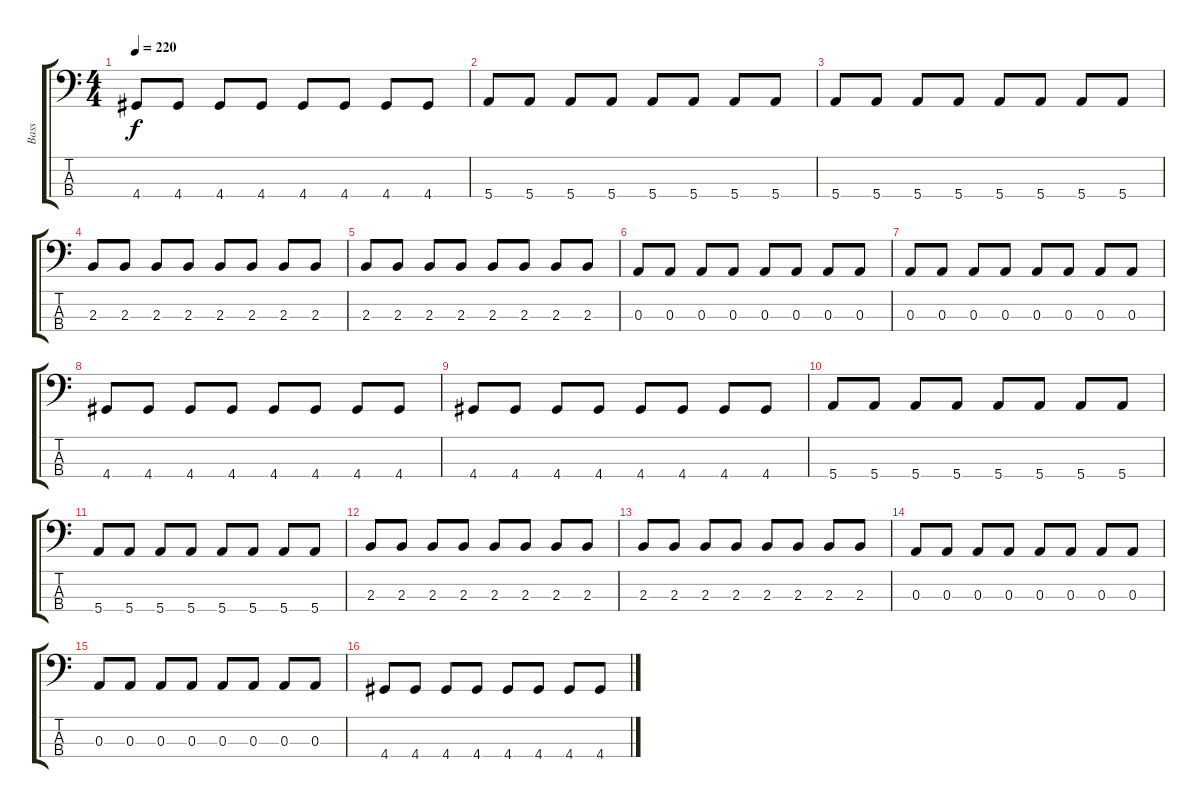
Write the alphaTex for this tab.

\track ("Bass" "Bass") {instrument electricbasspick}
\staff {score tabs}
\tuning (G2 D2 A1 E1) {hide}
\ts (4 4)
\tempo 220
\clef f4
\ks c
4.4.8{dy f} 4.4.8 4.4.8 4.4.8 4.4.8 4.4.8 4.4.8 4.4.8 |
5.4.8 5.4.8 5.4.8 5.4.8 5.4.8 5.4.8 5.4.8 5.4.8 |
5.4.8 5.4.8 5.4.8 5.4.8 5.4.8 5.4.8 5.4.8 5.4.8 |
2.3.8 2.3.8 2.3.8 2.3.8 2.3.8 2.3.8 2.3.8 2.3.8 |
2.3.8 2.3.8 2.3.8 2.3.8 2.3.8 2.3.8 2.3.8 2.3.8 |
0.3.8 0.3.8 0.3.8 0.3.8 0.3.8 0.3.8 0.3.8 0.3.8 |
0.3.8 0.3.8 0.3.8 0.3.8 0.3.8 0.3.8 0.3.8 0.3.8 |
4.4.8 4.4.8 4.4.8 4.4.8 4.4.8 4.4.8 4.4.8 4.4.8 |
4.4.8 4.4.8 4.4.8 4.4.8 4.4.8 4.4.8 4.4.8 4.4.8 |
5.4.8 5.4.8 5.4.8 5.4.8 5.4.8 5.4.8 5.4.8 5.4.8 |
5.4.8 5.4.8 5.4.8 5.4.8 5.4.8 5.4.8 5.4.8 5.4.8 |
2.3.8 2.3.8 2.3.8 2.3.8 2.3.8 2.3.8 2.3.8 2.3.8 |
2.3.8 2.3.8 2.3.8 2.3.8 2.3.8 2.3.8 2.3.8 2.3.8 |
0.3.8 0.3.8 0.3.8 0.3.8 0.3.8 0.3.8 0.3.8 0.3.8 |
0.3.8 0.3.8 0.3.8 0.3.8 0.3.8 0.3.8 0.3.8 0.3.8 |
4.4.8 4.4.8 4.4.8 4.4.8 4.4.8 4.4.8 4.4.8 4.4.8
